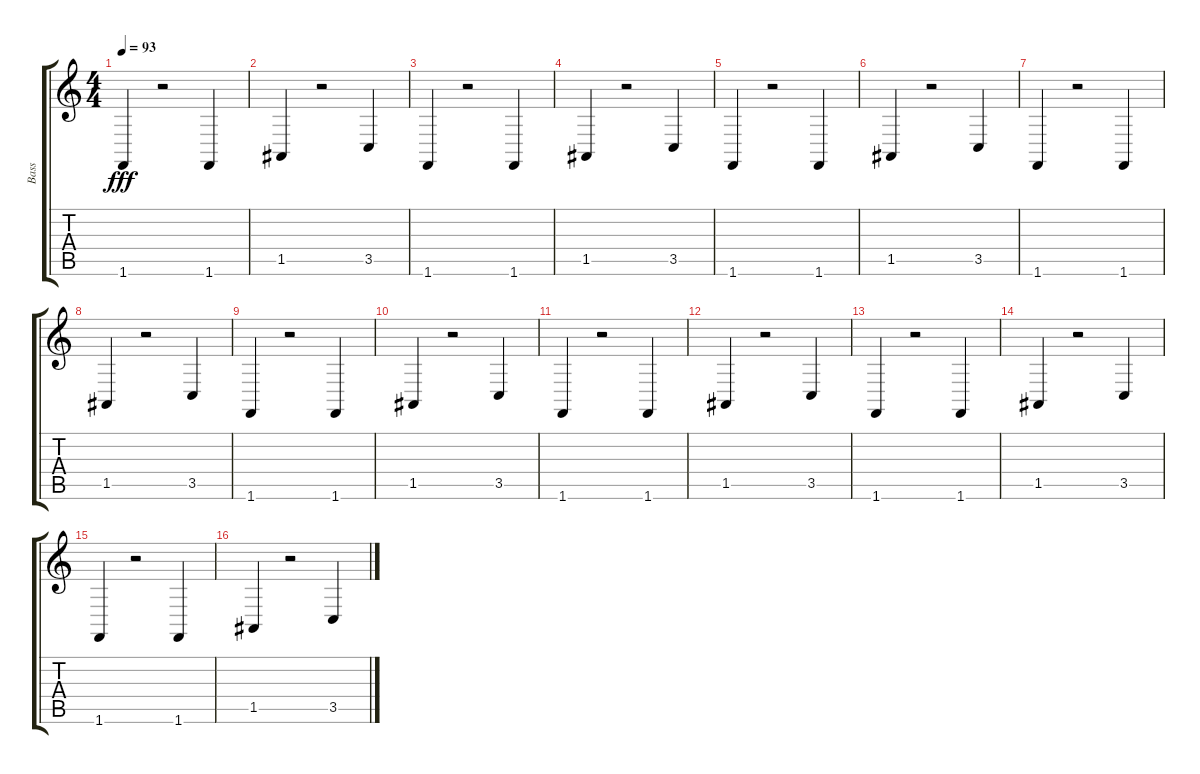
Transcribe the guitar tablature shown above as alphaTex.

\track ("Bass" "Bass") {instrument cello}
\staff {score tabs}
\tuning (E4 B3 G3 D3 A2 E2) {hide}
\ts (4 4)
\tempo 93
\clef g2
\ks c
1.6.4{dy fff} r.2 1.6.4 |
1.5.4 r.2 3.5.4 |
1.6.4 r.2 1.6.4 |
1.5.4 r.2 3.5.4 |
1.6.4 r.2 1.6.4 |
1.5.4 r.2 3.5.4 |
1.6.4 r.2 1.6.4 |
1.5.4 r.2 3.5.4 |
1.6.4 r.2 1.6.4 |
1.5.4 r.2 3.5.4 |
1.6.4 r.2 1.6.4 |
1.5.4 r.2 3.5.4 |
1.6.4 r.2 1.6.4 |
1.5.4 r.2 3.5.4 |
1.6.4 r.2 1.6.4 |
1.5.4 r.2 3.5.4
